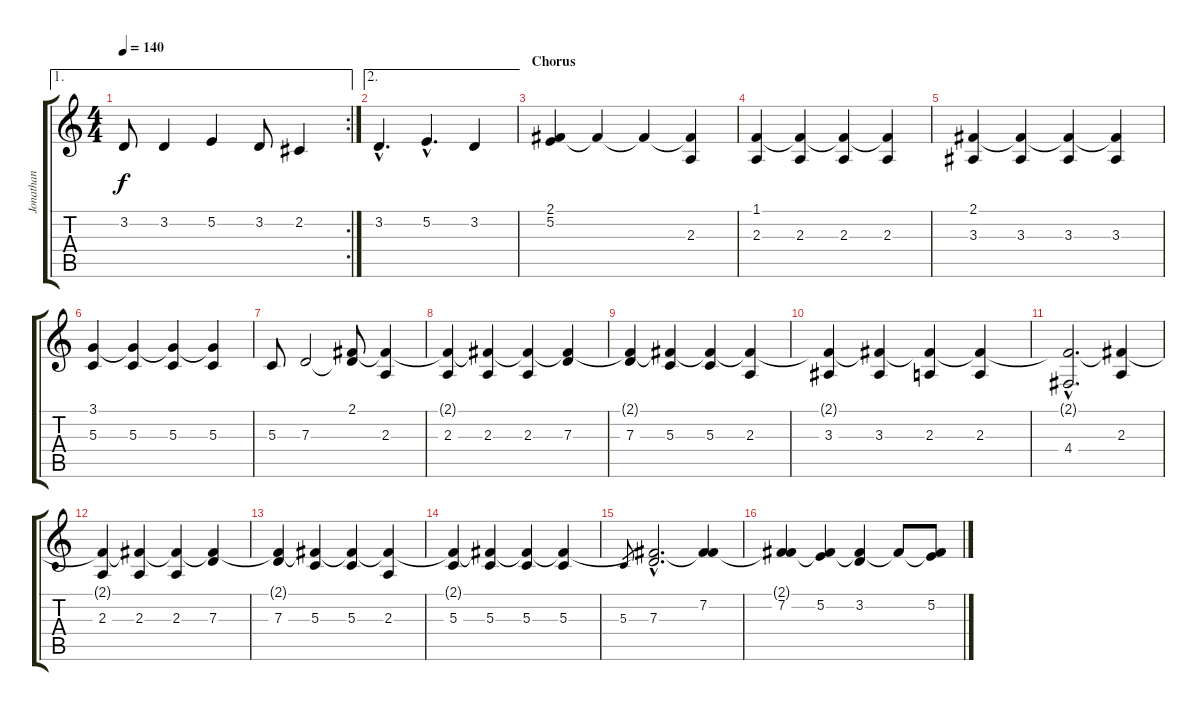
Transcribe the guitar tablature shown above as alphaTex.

\track ("Jonathan" "Jonathan") {instrument cello}
\staff {score tabs}
\tuning (E4 B3 G3 D3 A2 E2) {hide}
\ae 1
\rc 2
\ts (4 4)
\tempo 140
\clef g2
\ks c
3.2.8{dy f} 3.2.4 5.2.4 3.2.8 2.2.4 |
\ae 2
3.2{hac}.4{d} 5.2{hac}.4{d} 3.2.4 |
\section ("" "Chorus")
(2.1 5.2).4 2.1{t}.4 2.1{t}.4 (2.1{t} 2.3).4 |
(1.1 2.3).4 (1.1{t} 2.3).4 (1.1{t} 2.3).4 (1.1{t} 2.3).4 |
(2.1 3.3).4 (2.1{t} 3.3).4 (2.1{t} 3.3).4 (2.1{t} 3.3).4 |
(3.1 5.3).4 (3.1{t} 5.3).4 (3.1{t} 5.3).4 (3.1{t} 5.3).4 |
5.3.8 7.3.2 (2.1 7.3{t}).8 (2.1{t} 2.3).4 |
(2.1{t} 2.3).4 (2.1{t} 2.3).4 (2.1{t} 2.3).4 (2.1{t} 7.3).4 |
(2.1{t} 7.3).4 (2.1{t} 5.3).4 (2.1{t} 5.3).4 (2.1{t} 2.3).4 |
(2.1{t} 3.3).4 (2.1{t} 3.3).4 (2.1{t} 2.3).4 (2.1{t} 2.3).4 |
(2.1{hac t} 4.4{hac}).2{d} (2.1{t} 2.3).4 |
(2.1{t} 2.3).4 (2.1{t} 2.3).4 (2.1{t} 2.3).4 (2.1{t} 7.3).4 |
(2.1{t} 7.3).4 (2.1{t} 5.3).4 (2.1{t} 5.3).4 (2.1{t} 2.3).4 |
(2.1{t} 5.3).4 (2.1{t} 5.3).4 (2.1{t} 5.3).4 (2.1{t} 5.3).4 |
5.3.8{gr} (2.1{hac t} 7.3{hac}).2{d} (2.1{t} 7.2).4 |
(2.1{t} 7.2).4 (2.1{t} 5.2).4 (2.1{t} 3.2).4 2.1{t}.8 (2.1{t} 5.2).8
